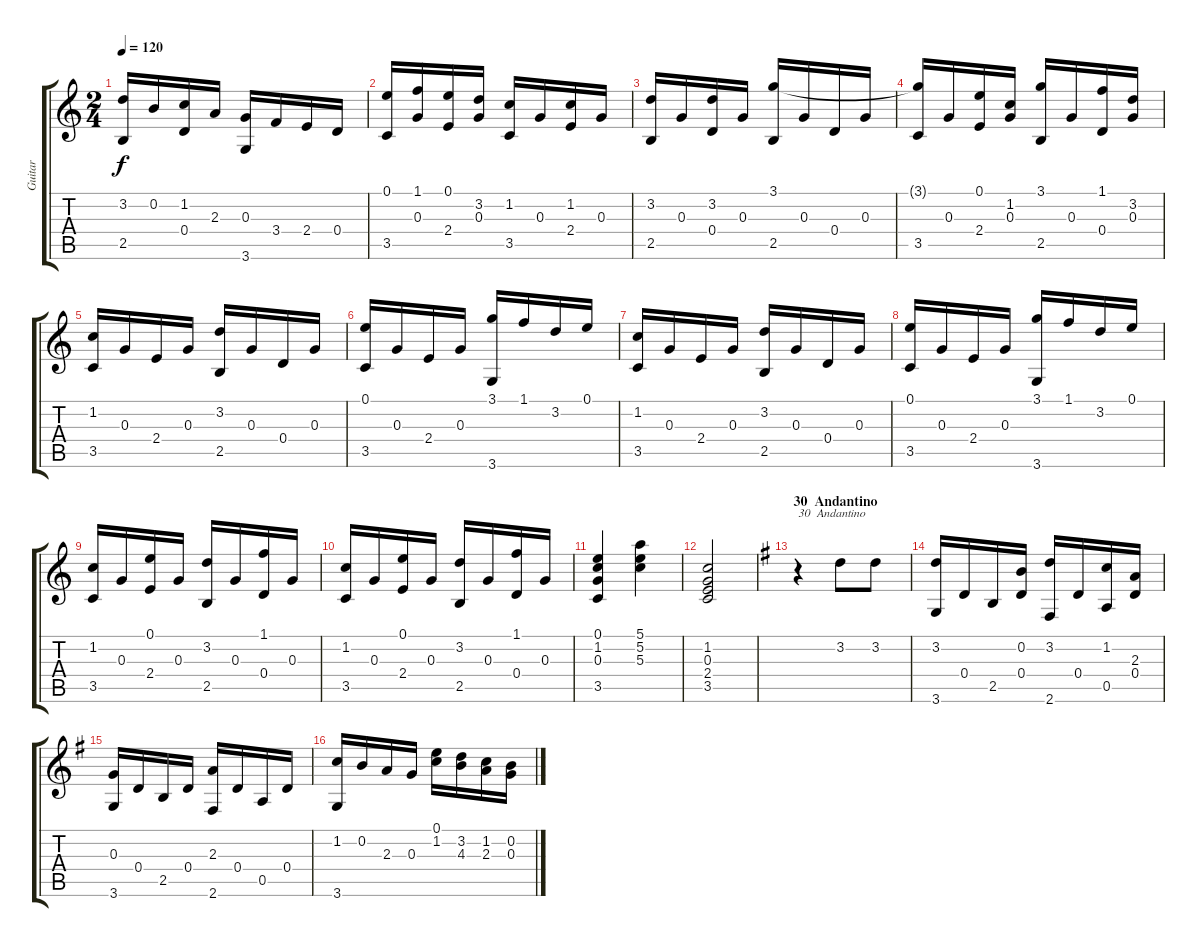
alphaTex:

\track ("Guitar" "Guitar") {instrument acousticguitarnylon}
\staff {score tabs}
\tuning (E4 B3 G3 D3 A2 E2) {hide}
\ts (2 4)
\tempo 120
\clef g2
\ks c
(3.2 2.5).16{dy f} 0.2.16 (1.2 0.4).16 2.3.16 (0.3 3.6).16 3.4.16 2.4.16 0.4.16 |
(0.1 3.5).16 (1.1 0.3).16 (0.1 2.4).16 (3.2 0.3).16 (1.2 3.5).16 0.3.16 (1.2 2.4).16 0.3.16 |
(3.2 2.5).16 0.3.16 (3.2 0.4).16 0.3.16 (3.1 2.5).16 0.3.16 0.4.16 0.3.16 |
(3.1{t} 3.5).16 0.3.16 (0.1 2.4).16 (1.2 0.3).16 (3.1 2.5).16 0.3.16 (1.1 0.4).16 (3.2 0.3).16 |
(1.2 3.5).16 0.3.16 2.4.16 0.3.16 (3.2 2.5).16 0.3.16 0.4.16 0.3.16 |
(0.1 3.5).16 0.3.16 2.4.16 0.3.16 (3.1 3.6).16 1.1.16 3.2.16 0.1.16 |
(1.2 3.5).16 0.3.16 2.4.16 0.3.16 (3.2 2.5).16 0.3.16 0.4.16 0.3.16 |
(0.1 3.5).16 0.3.16 2.4.16 0.3.16 (3.1 3.6).16 1.1.16 3.2.16 0.1.16 |
(1.2 3.5).16 0.3.16 (0.1 2.4).16 0.3.16 (3.2 2.5).16 0.3.16 (1.1 0.4).16 0.3.16 |
(1.2 3.5).16 0.3.16 (0.1 2.4).16 0.3.16 (3.2 2.5).16 0.3.16 (1.1 0.4).16 0.3.16 |
(0.1 1.2 0.3 3.5).4 (5.1 5.2 5.3).4 |
(1.2 0.3 2.4 3.5).2 |
\section ("" "30  Andantino")
\ks g
r.4{txt "30  Andantino"} 3.2.8 3.2.8 |
(3.2 3.6).16 0.4.16 2.5.16 (0.2 0.4).16 (3.2 2.6).16 0.4.16 (1.2 0.5).16 (2.3 0.4).16 |
(0.3 3.6).16 0.4.16 2.5.16 0.4.16 (2.3 2.6).16 0.4.16 0.5.16 0.4.16 |
(1.2 3.6).16 0.2.16 2.3.16 0.3.16 (0.1 1.2).16 (3.2 4.3).16 (1.2 2.3).16 (0.2 0.3).16
